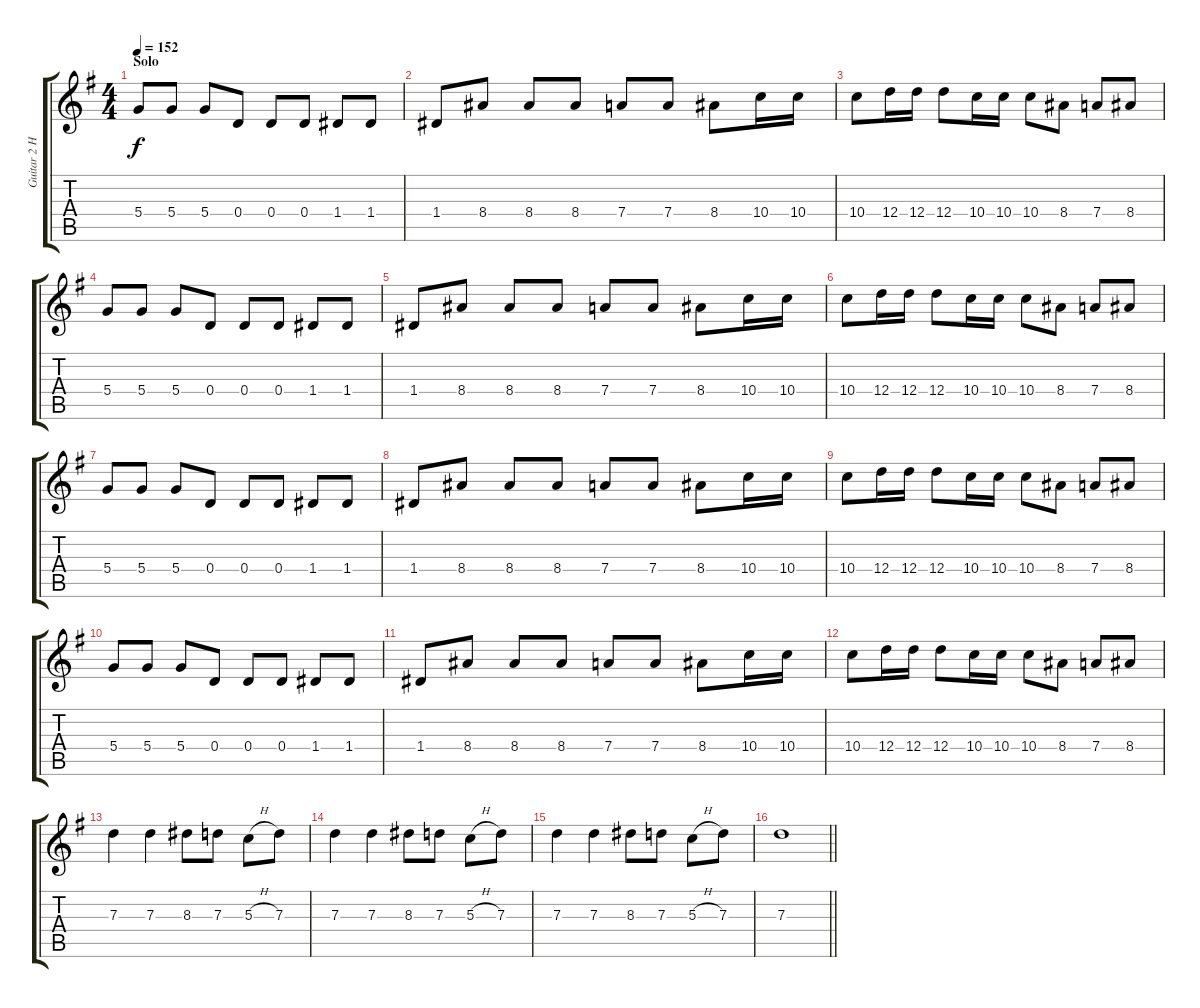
\track ("Guitar 2 Harmony" "Guitar 2 H") {instrument overdrivenguitar}
\staff {score tabs}
\tuning (E4 B3 G3 D3 A2 E2) {hide}
\ts (4 4)
\section ("" "Solo")
\tempo 152
\clef g2
\ks eminor
5.4.8{dy f} 5.4.8 5.4.8 0.4.8 0.4.8 0.4.8 1.4.8 1.4.8 |
1.4.8 8.4.8 8.4.8 8.4.8 7.4.8 7.4.8 8.4.8 10.4.16 10.4.16 |
10.4.8 12.4.16 12.4.16 12.4.8 10.4.16 10.4.16 10.4.8 8.4.8 7.4.8 8.4.8 |
5.4.8 5.4.8 5.4.8 0.4.8 0.4.8 0.4.8 1.4.8 1.4.8 |
1.4.8 8.4.8 8.4.8 8.4.8 7.4.8 7.4.8 8.4.8 10.4.16 10.4.16 |
10.4.8 12.4.16 12.4.16 12.4.8 10.4.16 10.4.16 10.4.8 8.4.8 7.4.8 8.4.8 |
5.4.8 5.4.8 5.4.8 0.4.8 0.4.8 0.4.8 1.4.8 1.4.8 |
1.4.8 8.4.8 8.4.8 8.4.8 7.4.8 7.4.8 8.4.8 10.4.16 10.4.16 |
10.4.8 12.4.16 12.4.16 12.4.8 10.4.16 10.4.16 10.4.8 8.4.8 7.4.8 8.4.8 |
5.4.8 5.4.8 5.4.8 0.4.8 0.4.8 0.4.8 1.4.8 1.4.8 |
1.4.8 8.4.8 8.4.8 8.4.8 7.4.8 7.4.8 8.4.8 10.4.16 10.4.16 |
10.4.8 12.4.16 12.4.16 12.4.8 10.4.16 10.4.16 10.4.8 8.4.8 7.4.8 8.4.8 |
7.3.4 7.3.4 8.3.8 7.3.8 5.3{h}.8 7.3.8 |
7.3.4 7.3.4 8.3.8 7.3.8 5.3{h}.8 7.3.8 |
7.3.4 7.3.4 8.3.8 7.3.8 5.3{h}.8 7.3.8 |
\barLineRight lightlight
7.3.1
